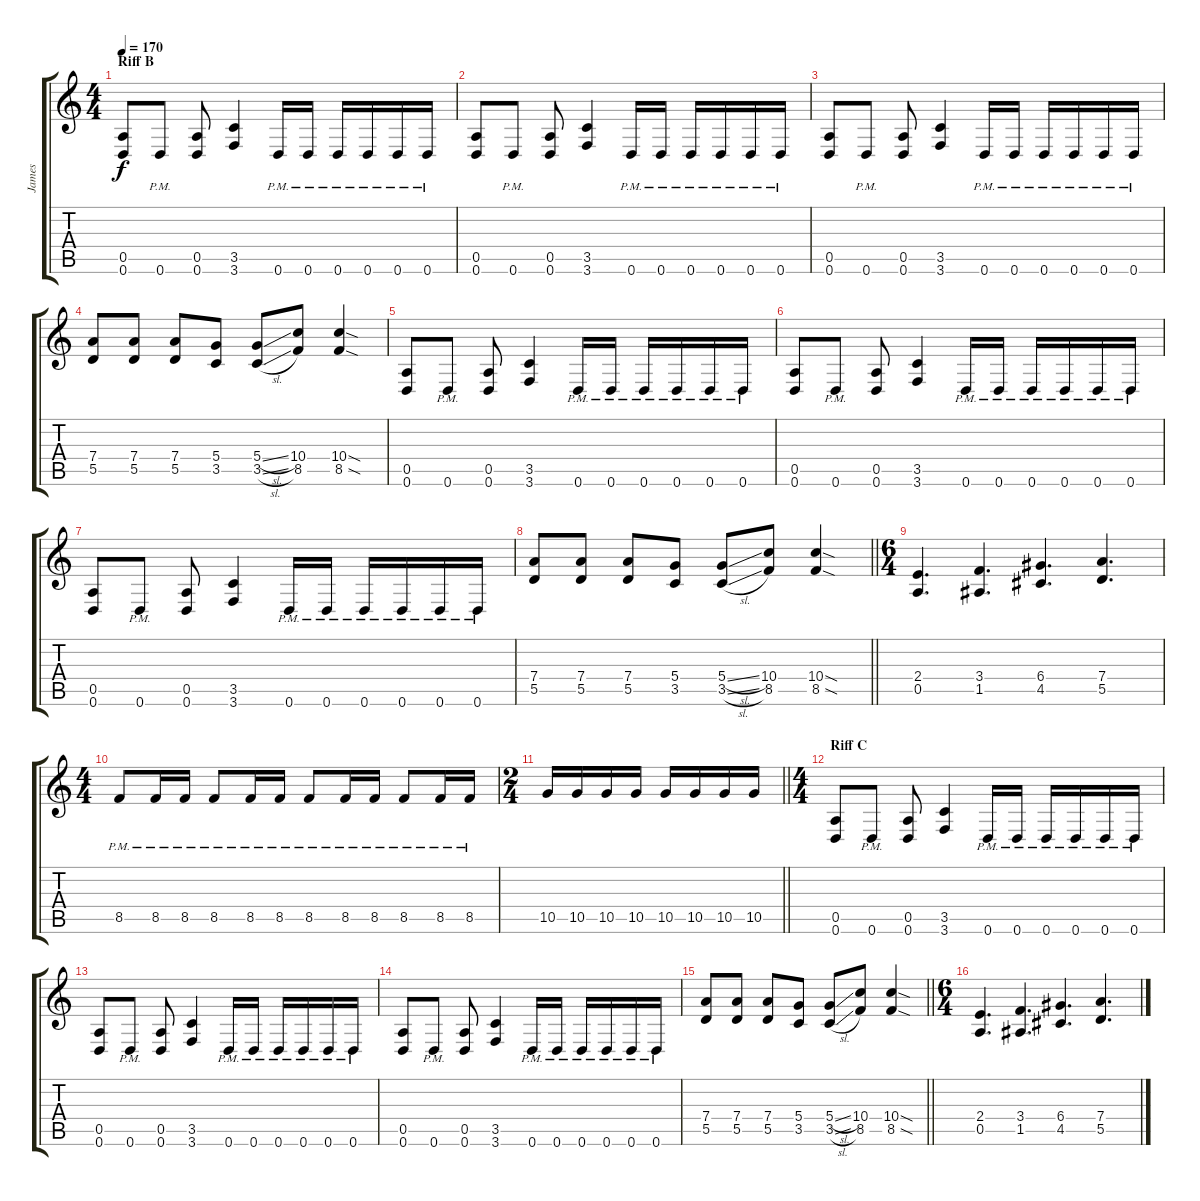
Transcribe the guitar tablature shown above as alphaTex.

\track ("James" "James") {instrument distortionguitar}
\staff {score tabs}
\tuning (E4 B3 G3 D3 A2 D2) {hide}
\ts (4 4)
\section ("" "Riff B")
\tempo 170
\clef g2
\ks c
(0.5 0.6).8{dy f} 0.6{pm}.8 (0.5 0.6).8 (3.5 3.6).4 0.6{pm}.16 0.6{pm}.16 0.6{pm}.16 0.6{pm}.16 0.6{pm}.16 0.6{pm}.16 |
(0.5 0.6).8 0.6{pm}.8 (0.5 0.6).8 (3.5 3.6).4 0.6{pm}.16 0.6{pm}.16 0.6{pm}.16 0.6{pm}.16 0.6{pm}.16 0.6{pm}.16 |
(0.5 0.6).8 0.6{pm}.8 (0.5 0.6).8 (3.5 3.6).4 0.6{pm}.16 0.6{pm}.16 0.6{pm}.16 0.6{pm}.16 0.6{pm}.16 0.6{pm}.16 |
(7.4 5.5).8 (7.4 5.5).8 (7.4 5.5).8 (5.4 3.5).8 (5.4{sl} 3.5{sl}).8 (10.4 8.5).8 (10.4{sod} 8.5{sod}).4 |
(0.5 0.6).8 0.6{pm}.8 (0.5 0.6).8 (3.5 3.6).4 0.6{pm}.16 0.6{pm}.16 0.6{pm}.16 0.6{pm}.16 0.6{pm}.16 0.6{pm}.16 |
(0.5 0.6).8 0.6{pm}.8 (0.5 0.6).8 (3.5 3.6).4 0.6{pm}.16 0.6{pm}.16 0.6{pm}.16 0.6{pm}.16 0.6{pm}.16 0.6{pm}.16 |
(0.5 0.6).8 0.6{pm}.8 (0.5 0.6).8 (3.5 3.6).4 0.6{pm}.16 0.6{pm}.16 0.6{pm}.16 0.6{pm}.16 0.6{pm}.16 0.6{pm}.16 |
\barLineRight lightlight
(7.4 5.5).8 (7.4 5.5).8 (7.4 5.5).8 (5.4 3.5).8 (5.4{sl} 3.5{sl}).8 (10.4 8.5).8 (10.4{sod} 8.5{sod}).4 |
\ts (6 4)
\section ("" "")
(2.4 0.5).4{d} (3.4 1.5).4{d} (6.4 4.5).4{d} (7.4 5.5).4{d} |
\ts (4 4)
8.5{pm}.8 8.5{pm}.16 8.5{pm}.16 8.5{pm}.8 8.5{pm}.16 8.5{pm}.16 8.5{pm}.8 8.5{pm}.16 8.5{pm}.16 8.5{pm}.8 8.5{pm}.16 8.5{pm}.16 |
\ts (2 4)
\barLineRight lightlight
10.5.16 10.5.16 10.5.16 10.5.16 10.5.16 10.5.16 10.5.16 10.5.16 |
\ts (4 4)
\section ("" "Riff C")
(0.5 0.6).8 0.6{pm}.8 (0.5 0.6).8 (3.5 3.6).4 0.6{pm}.16 0.6{pm}.16 0.6{pm}.16 0.6{pm}.16 0.6{pm}.16 0.6{pm}.16 |
(0.5 0.6).8 0.6{pm}.8 (0.5 0.6).8 (3.5 3.6).4 0.6{pm}.16 0.6{pm}.16 0.6{pm}.16 0.6{pm}.16 0.6{pm}.16 0.6{pm}.16 |
(0.5 0.6).8 0.6{pm}.8 (0.5 0.6).8 (3.5 3.6).4 0.6{pm}.16 0.6{pm}.16 0.6{pm}.16 0.6{pm}.16 0.6{pm}.16 0.6{pm}.16 |
\barLineRight lightlight
(7.4 5.5).8 (7.4 5.5).8 (7.4 5.5).8 (5.4 3.5).8 (5.4{sl} 3.5{sl}).8 (10.4 8.5).8 (10.4{sod} 8.5{sod}).4 |
\ts (6 4)
(2.4 0.5).4{d} (3.4 1.5).4{d} (6.4 4.5).4{d} (7.4 5.5).4{d}
